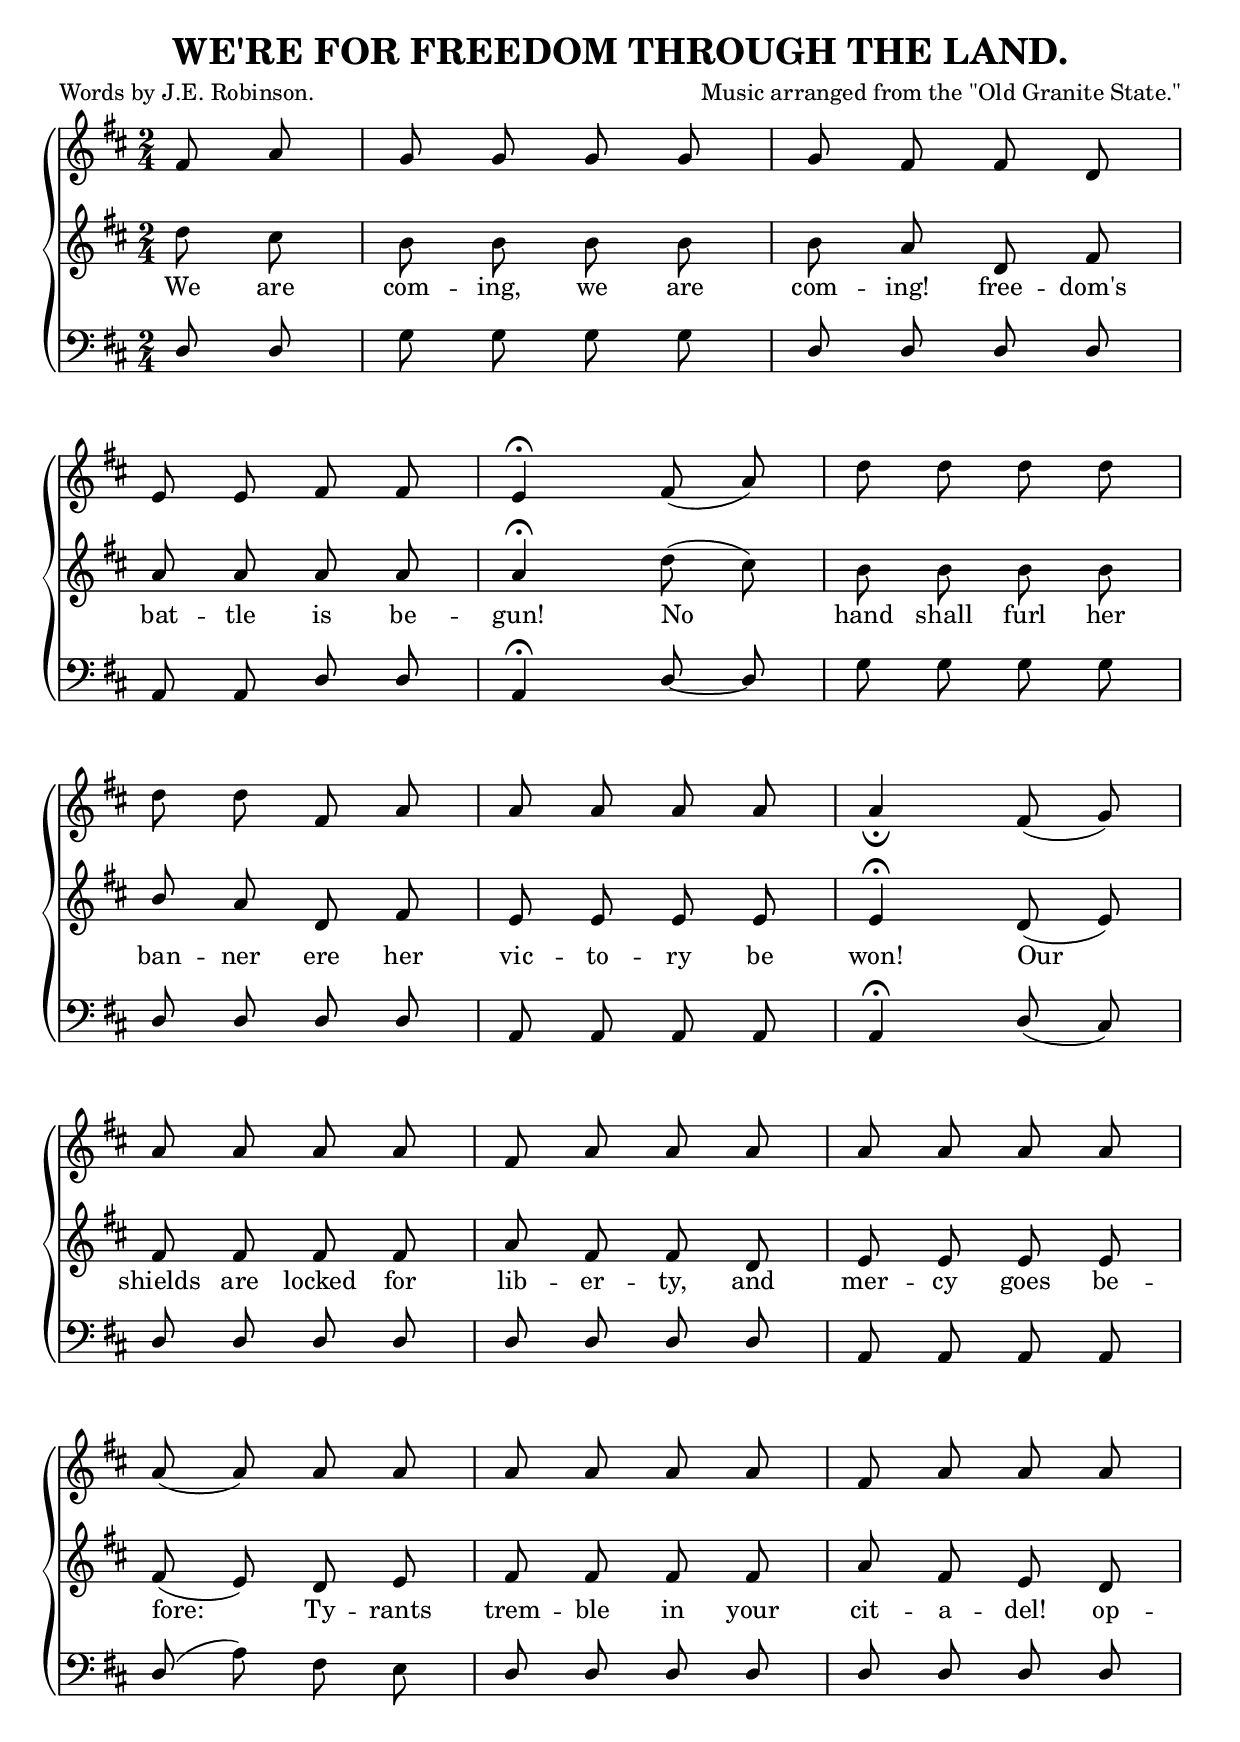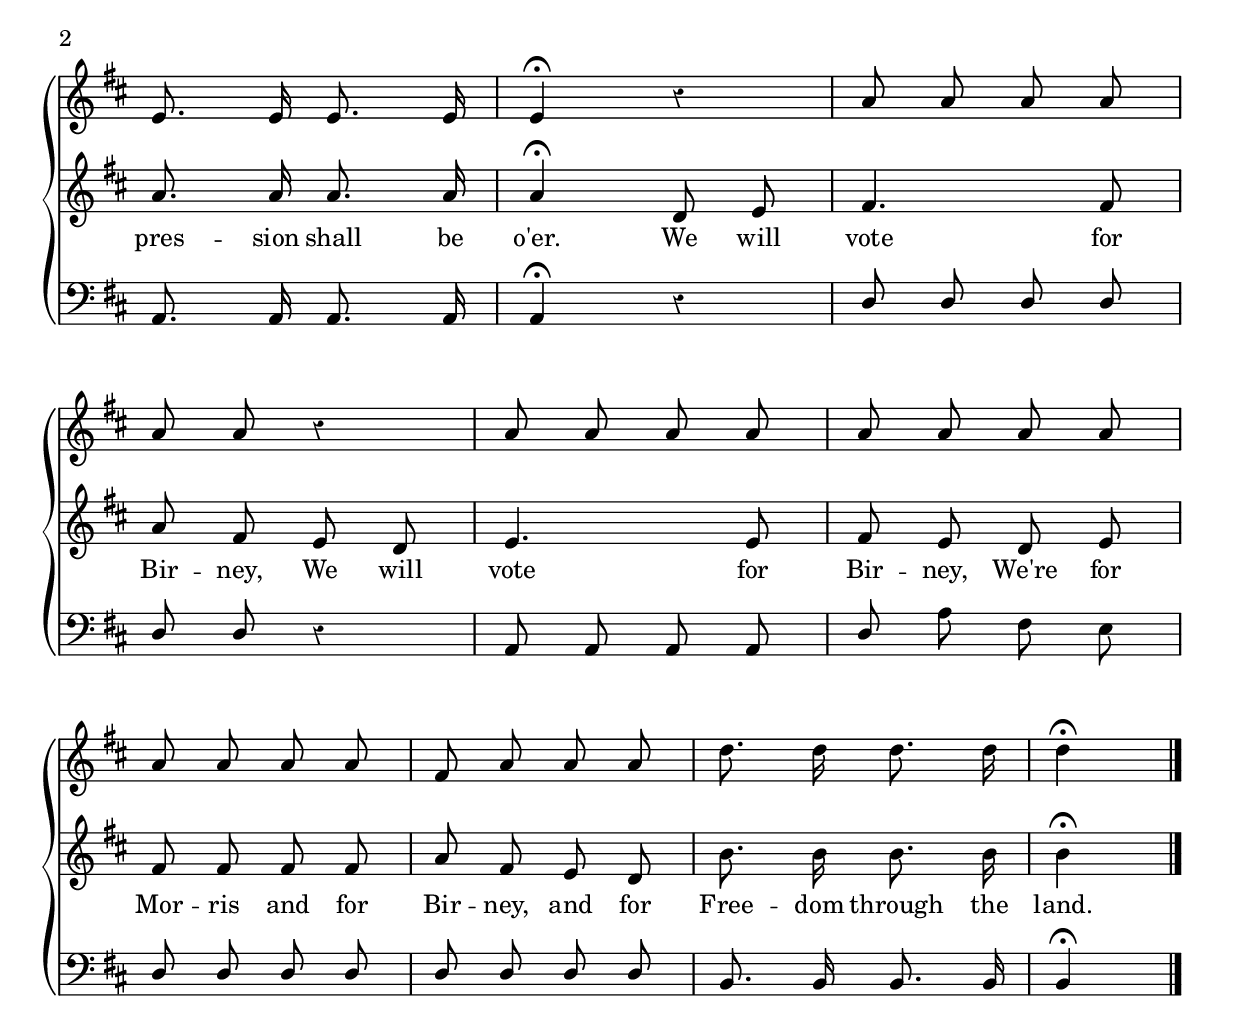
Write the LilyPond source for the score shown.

\version "2.10"
\include "english.ly"

\header {
  title =    "WE'RE FOR FREEDOM THROUGH THE LAND."
  poet =     "Words by J.E. Robinson."
  composer = "Music arranged from the \"Old Granite State.\""
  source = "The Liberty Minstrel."
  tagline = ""
}

verseone = \lyricmode {
  We are com -- ing, we are com -- ing! free -- dom's
  bat -- tle is be -- gun! No hand shall furl her
  ban -- ner ere her vic -- to -- ry be won! Our
  shields are locked for lib -- er -- ty, and mer -- cy goes be --
  fore: Ty -- rants trem -- ble in your cit -- a -- del! op --
  pres -- sion shall be o'er. We will vote for
  Bir -- ney, We will vote for Bir -- ney, We're for
  Mor -- ris and for Bir -- ney, and for Free -- dom through the land.
}

trebleOne =  \relative c' {
  \clef treble
  \time 2/4
  \key d \major
  \autoBeamOff

  \partial 4 fs8 a |
  g g g g |
  g fs fs d |

  \break
  e8 e fs fs |
  e4^\fermata fs8( a) |
  d d d d |

  \break
  d8 d fs, a |
  a a a a |
  a4_\fermata fs8( g) |

  \break
  a8 a a a |
  fs a a a |
  a a a a |

  \break
  a8( a) a a |
  a a a a |
  fs a a a |

  \break
  e8. e16 e8. e16 |
  e4^\fermata r |
  a8 a a a |

  \break
  a8 a r4 |
  a8 a a a |
  a a a a |

  \break
  a8 a a a |
  fs a a a |
  d8. d16 d8. d16 |
  d4^\fermata \bar "|."
}

trebleTwo =  \relative c' {
  \clef treble
  \time 2/4
  \key d \major
  \autoBeamOff

  \partial 4 d'8 cs |
  b b b b |
  b a d, fs |

  \break
  a a a a |
  a4^\fermata d8( cs) |
  b b b b |

  \break
  \stemUp b \stemNeutral a d, fs |
  e e e e |
  e4^\fermata d8( e) |

  \break
  fs8 fs fs fs |
  a fs fs d |
  e e e e |

  \break
  fs8( e) d e |
  fs fs fs fs |
  a fs e d |

  \break
  a'8. a16 a8. a16 |
  a4^\fermata d,8 e |
  fs4. fs8 |

  \break
  a8 fs e d |
  e4. e8 |
  fs e d e |

  \break
  fs8 fs fs fs |
  a fs e d |
  b'8. b16 b8. b16
  b4^\fermata \bar "|."
}

bass = \relative c {
  \clef bass
  \time 2/4
  \key d \major
  \autoBeamOff

  \partial 4 \stemUp d8 d |
  \stemNeutral g g g g |
  \stemUp d d d d |

  \break
  a8 a d d |
  a4^\fermata d8 ~ d |
  \stemNeutral g g g g |

  \break
  \stemUp d8 d d d |
  a a a a |
  a4^\fermata d8( cs) |

  \break
  d8 d d d |
  d d d d |
  a a a a |

  \break
  d8( \stemNeutral a') fs e |
  \stemUp d d d d |
  d d d d |

  \break
  a8. a16 a8. a16 |
  a4^\fermata r |
  d8 d d d |

  \break
  d8 d r4 |
  a8 a a a |
  d \stemNeutral a' fs e |

  \break
  \stemUp d8 d d d |
  d d d d |
  b8. b16 b8. b16
  b4^\fermata \bar "|."
}

\score { 
  \new ChoirStaff \with{systemStartDelimiter = #'SystemStartBrace }	
   <<
     \new Staff = "upperOne"  \new Voice = "trebleOne" { \trebleOne }
     \new Staff = "upperTwo" \new Voice = "trebleTwo" { \trebleTwo }
     \new Lyrics \lyricsto "trebleTwo" { \verseone }
     \new Staff = "lower"  \new Voice = "bass" { \bass }
   >>
   
\layout {
	indent=0
	\context { \Staff \override Rest #'style = #'classical }
	\context { \Score \remove "Bar_number_engraver" }
	  }
	  
\midi { \context { \Score tempoWholesPerMinute = #(ly:make-moment 112 4 ) }}   
}

